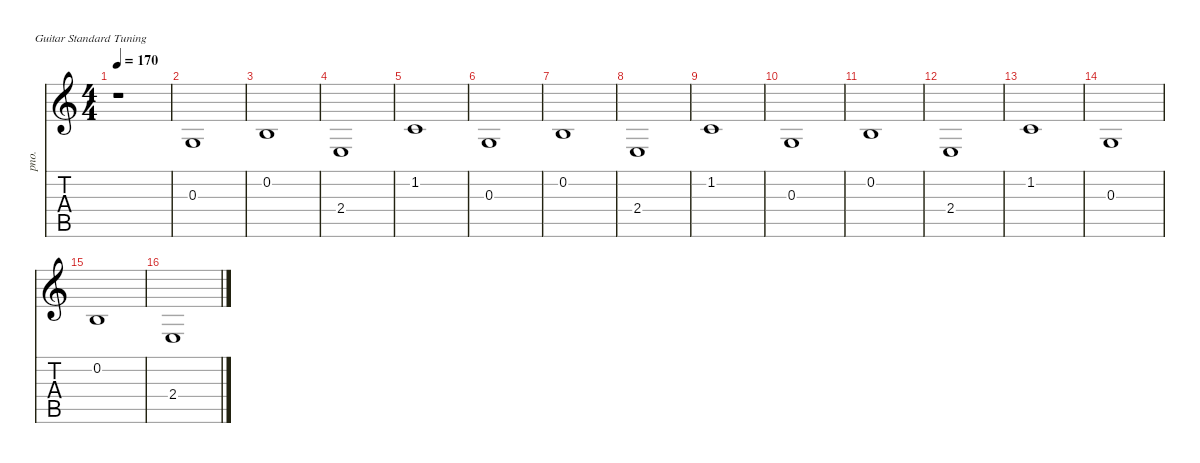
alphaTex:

\defaultSystemsLayout 4
\hideDynamics
\bracketExtendMode nobrackets
\otherSystemsTrackNameOrientation horizontal
\track ("Piano (l.h.)" "pno.") {instrument acousticgrandpiano}
\staff {score tabs}
\tuning (E4 B3 G3 D3 A2 E2)
\ts (4 4)
\beaming (8 2 2 2 2)
\tempo 170
\clef g2
\ks c
r.1{dy f instrument acousticgrandpiano beam Down} |
0.3.1{beam Up} |
0.2.1{beam Up} |
2.4.1{beam Up} |
1.2.1{beam Up} |
0.3.1{beam Up} |
0.2.1{beam Up} |
2.4.1{beam Up} |
1.2.1{beam Up} |
0.3.1{beam Up} |
0.2.1{beam Up} |
2.4.1{beam Up} |
1.2.1{beam Up} |
0.3.1{beam Up} |
0.2.1{beam Up} |
2.4.1{beam Up}
